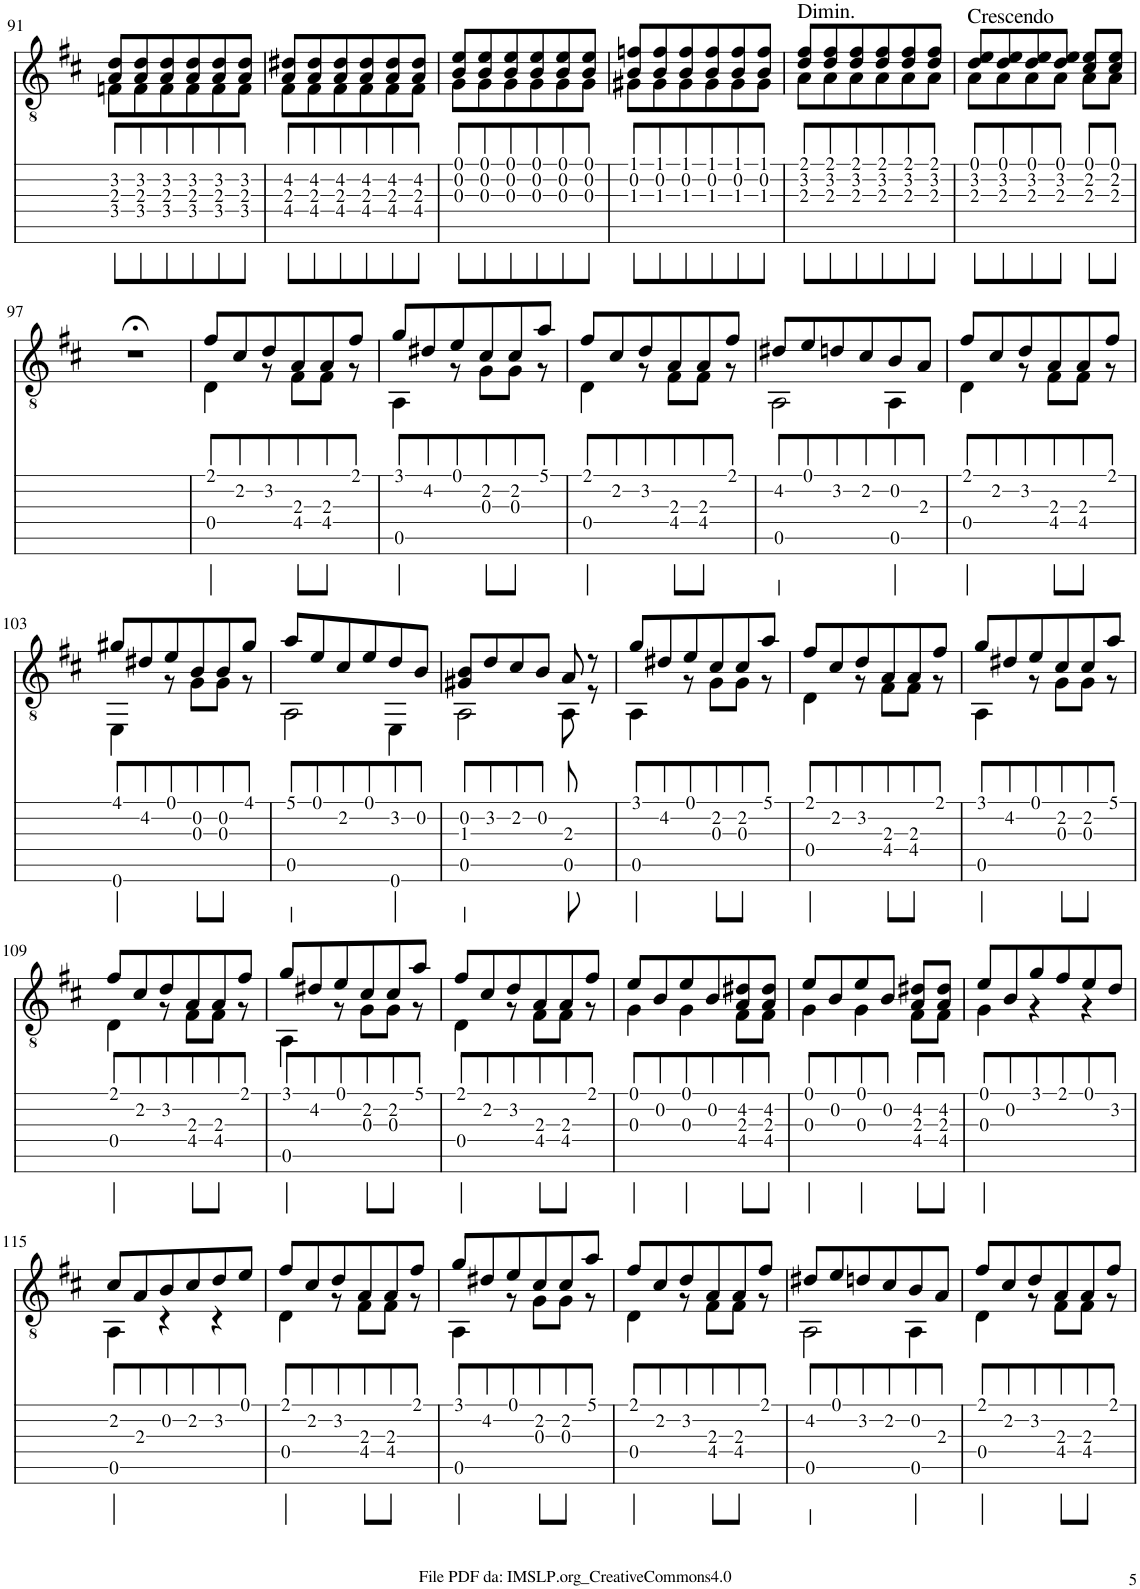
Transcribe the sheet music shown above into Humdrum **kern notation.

**kern	**kern
*part2	*part1
*staff2	*staff1
*I"Chitarra classica (Intavolatura)	*I"Guitar
!!LO:PB:g=z
*	*clefGv2
*k[f#c#]	*k[f#c#]
*M3/4	*M3/4
=91	=91
*^	*^
8A/ 8d/L	8Fn\L	8A/ 8d/L	8Fn\L
8A/ 8d/	8F\	8A/ 8d/	8F\
8A/ 8d/	8F\	8A/ 8d/	8F\
8A/ 8d/	8F\	8A/ 8d/	8F\
8A/ 8d/	8F\	8A/ 8d/	8F\
8A/ 8d/J	8F\J	8A/ 8d/J	8F\J
=92	=92	=92	=92
8A/ 8d#X/L	8F#\L	8A/ 8d#X/L	8F#\L
8A/ 8d#/	8F#\	8A/ 8d#/	8F#\
8A/ 8d#/	8F#\	8A/ 8d#/	8F#\
8A/ 8d#/	8F#\	8A/ 8d#/	8F#\
8A/ 8d#/	8F#\	8A/ 8d#/	8F#\
8A/ 8d#/J	8F#\J	8A/ 8d#/J	8F#\J
=93	=93	=93	=93
8B/ 8e/L	8G\L	8B/ 8e/L	8G\L
8B/ 8e/	8G\	8B/ 8e/	8G\
8B/ 8e/	8G\	8B/ 8e/	8G\
8B/ 8e/	8G\	8B/ 8e/	8G\
8B/ 8e/	8G\	8B/ 8e/	8G\
8B/ 8e/J	8G\J	8B/ 8e/J	8G\J
=94	=94	=94	=94
8B/ 8fn/L	8G#X\L	8B/ 8fn/L	8G#X\L
8B/ 8f/	8G#\	8B/ 8f/	8G#\
8B/ 8f/	8G#\	8B/ 8f/	8G#\
8B/ 8f/	8G#\	8B/ 8f/	8G#\
8B/ 8f/	8G#\	8B/ 8f/	8G#\
8B/ 8f/J	8G#\J	8B/ 8f/J	8G#\J
=95	=95	=95	=95
!	!	!LO:TX:a:t=Dimin.	!
8d/ 8f#/L	8A\L	8d/ 8f#/L	8A\L
8d/ 8f#/	8A\	8d/ 8f#/	8A\
8d/ 8f#/	8A\	8d/ 8f#/	8A\
8d/ 8f#/	8A\	8d/ 8f#/	8A\
8d/ 8f#/	8A\	8d/ 8f#/	8A\
8d/ 8f#/J	8A\J	8d/ 8f#/J	8A\J
=96	=96	=96	=96
!	!	!LO:TX:a:t=Crescendo	!
8d/ 8e/L	8A\L	8d/ 8e/L	8A\L
8d/ 8e/	8A\	8d/ 8e/	8A\
8d/ 8e/	8A\	8d/ 8e/	8A\
8d/ 8e/J	8A\J	8d/ 8e/J	8A\J
8c#/ 8e/L	8A\L	8c#/ 8e/L	8A\L
8c#/ 8e/J	8A\J	8c#/ 8e/J	8A\J
*v	*v	*	*
*	*v	*v
!!LO:LB:g=z
=97	=97
2.r	2.r;<
=98	=98
*^	*^
8f#/L	4D\	8f#/L	4D\
8c#/	.	8c#/	.
8d/	8r	8d/	8r
8A/	8F#\L	8A/	8F#\L
8A/	8F#\J	8A/	8F#\J
8f#/J	8r	8f#/J	8r
=99	=99	=99	=99
8g/L	4AA\	8g/L	4AA\
8d#X/	.	8d#X/	.
8e/	8r	8e/	8r
8c#/	8G\L	8c#/	8G\L
8c#/	8G\J	8c#/	8G\J
8a/J	8r	8a/J	8r
=100	=100	=100	=100
8f#/L	4D\	8f#/L	4D\
8c#/	.	8c#/	.
8d/	8r	8d/	8r
8A/	8F#\L	8A/	8F#\L
8A/	8F#\J	8A/	8F#\J
8f#/J	8r	8f#/J	8r
=101	=101	=101	=101
8d#X/L	2AA\	8d#X/L	2AA\
8e/	.	8e/	.
8dn/	.	8dn/	.
8c#/	.	8c#/	.
8B/	4AA\	8B/	4AA\
8A/J	.	8A/J	.
=102	=102	=102	=102
8f#/L	4D\	8f#/L	4D\
8c#/	.	8c#/	.
8d/	8r	8d/	8r
8A/	8F#\L	8A/	8F#\L
8A/	8F#\J	8A/	8F#\J
8f#/J	8r	8f#/J	8r
!!LO:LB:g=z	!!
=103	=103	=103	=103
8g#X/L	4EE\	8g#X/L	4EE\
8d#X/	.	8d#X/	.
8e/	8r	8e/	8r
8B/	8G\L	8B/	8G\L
8B/	8G\J	8B/	8G\J
8g#/J	8r	8g#/J	8r
=104	=104	=104	=104
8a/L	2AA\	8a/L	2AA\
8e/	.	8e/	.
8c#/	.	8c#/	.
8e/	.	8e/	.
8d/	4EE\	8d/	4EE\
8B/J	.	8B/J	.
=105	=105	=105	=105
8G#X/ 8B/L	2AA\	8G#X/ 8B/L	2AA\
8d/	.	8d/	.
8c#/	.	8c#/	.
8B/J	.	8B/J	.
8A/	8AA\	8A/	8AA\
8r	8r	8r	8r
=106	=106	=106	=106
8g/L	4AA\	8g/L	4AA\
8d#X/	.	8d#X/	.
8e/	8r	8e/	8r
8c#/	8G\L	8c#/	8G\L
8c#/	8G\J	8c#/	8G\J
8a/J	8r	8a/J	8r
=107	=107	=107	=107
8f#/L	4D\	8f#/L	4D\
8c#/	.	8c#/	.
8d/	8r	8d/	8r
8A/	8F#\L	8A/	8F#\L
8A/	8F#\J	8A/	8F#\J
8f#/J	8r	8f#/J	8r
=108	=108	=108	=108
8g/L	4AA\	8g/L	4AA\
8d#X/	.	8d#X/	.
8e/	8r	8e/	8r
8c#/	8G\L	8c#/	8G\L
8c#/	8G\J	8c#/	8G\J
8a/J	8r	8a/J	8r
!!LO:LB:g=z	!!
=109	=109	=109	=109
8f#/L	4D\	8f#/L	4D\
8c#/	.	8c#/	.
8d/	8r	8d/	8r
8A/	8F#\L	8A/	8F#\L
8A/	8F#\J	8A/	8F#\J
8f#/J	8r	8f#/J	8r
=110	=110	=110	=110
8g/L	4AA\	8g/L	4AA\
8d#X/	.	8d#X/	.
8e/	8r	8e/	8r
8c#/	8G\L	8c#/	8G\L
8c#/	8G\J	8c#/	8G\J
8a/J	8r	8a/J	8r
=111	=111	=111	=111
8f#/L	4D\	8f#/L	4D\
8c#/	.	8c#/	.
8d/	8r	8d/	8r
8A/	8F#\L	8A/	8F#\L
8A/	8F#\J	8A/	8F#\J
8f#/J	8r	8f#/J	8r
=112	=112	=112	=112
8e/L	4G\	8e/L	4G\
8B/	.	8B/	.
8e/	4G\	8e/	4G\
8B/	.	8B/	.
8A/ 8d#X/	8F#\L	8A/ 8d#X/	8F#\L
8A/ 8d#/J	8F#\J	8A/ 8d#/J	8F#\J
=113	=113	=113	=113
8e/L	4G\	8e/L	4G\
8B/	.	8B/	.
8e/	4G\	8e/	4G\
8B/J	.	8B/J	.
8A/ 8d#X/L	8F#\L	8A/ 8d#X/L	8F#\L
8A/ 8d#/J	8F#\J	8A/ 8d#/J	8F#\J
=114	=114	=114	=114
8e/L	4G\	8e/L	4G\
8B/	.	8B/	.
8g/	4r	8g/	4r
8f#/	.	8f#/	.
8e/	4r	8e/	4r
8d/J	.	8d/J	.
!!LO:LB:g=z	!!
=115	=115	=115	=115
8c#/L	4AA\	8c#/L	4AA\
8A/	.	8A/	.
8B/	4r	8B/	4r
8c#/	.	8c#/	.
8d/	4r	8d/	4r
8e/J	.	8e/J	.
=116	=116	=116	=116
8f#/L	4D\	8f#/L	4D\
8c#/	.	8c#/	.
8d/	8r	8d/	8r
8A/	8F#\L	8A/	8F#\L
8A/	8F#\J	8A/	8F#\J
8f#/J	8r	8f#/J	8r
=117	=117	=117	=117
8g/L	4AA\	8g/L	4AA\
8d#X/	.	8d#X/	.
8e/	8r	8e/	8r
8c#/	8G\L	8c#/	8G\L
8c#/	8G\J	8c#/	8G\J
8a/J	8r	8a/J	8r
=118	=118	=118	=118
8f#/L	4D\	8f#/L	4D\
8c#/	.	8c#/	.
8d/	8r	8d/	8r
8A/	8F#\L	8A/	8F#\L
8A/	8F#\J	8A/	8F#\J
8f#/J	8r	8f#/J	8r
=119	=119	=119	=119
8d#X/L	2AA\	8d#X/L	2AA\
8e/	.	8e/	.
8dn/	.	8dn/	.
8c#/	.	8c#/	.
8B/	4AA\	8B/	4AA\
8A/J	.	8A/J	.
=120	=120	=120	=120
8f#/L	4D\	8f#/L	4D\
8c#/	.	8c#/	.
8d/	8r	8d/	8r
8A/	8F#\L	8A/	8F#\L
8A/	8F#\J	8A/	8F#\J
8f#/J	8r	8f#/J	8r
*v	*v	*	*
*	*v	*v
=	=
*-	*-
